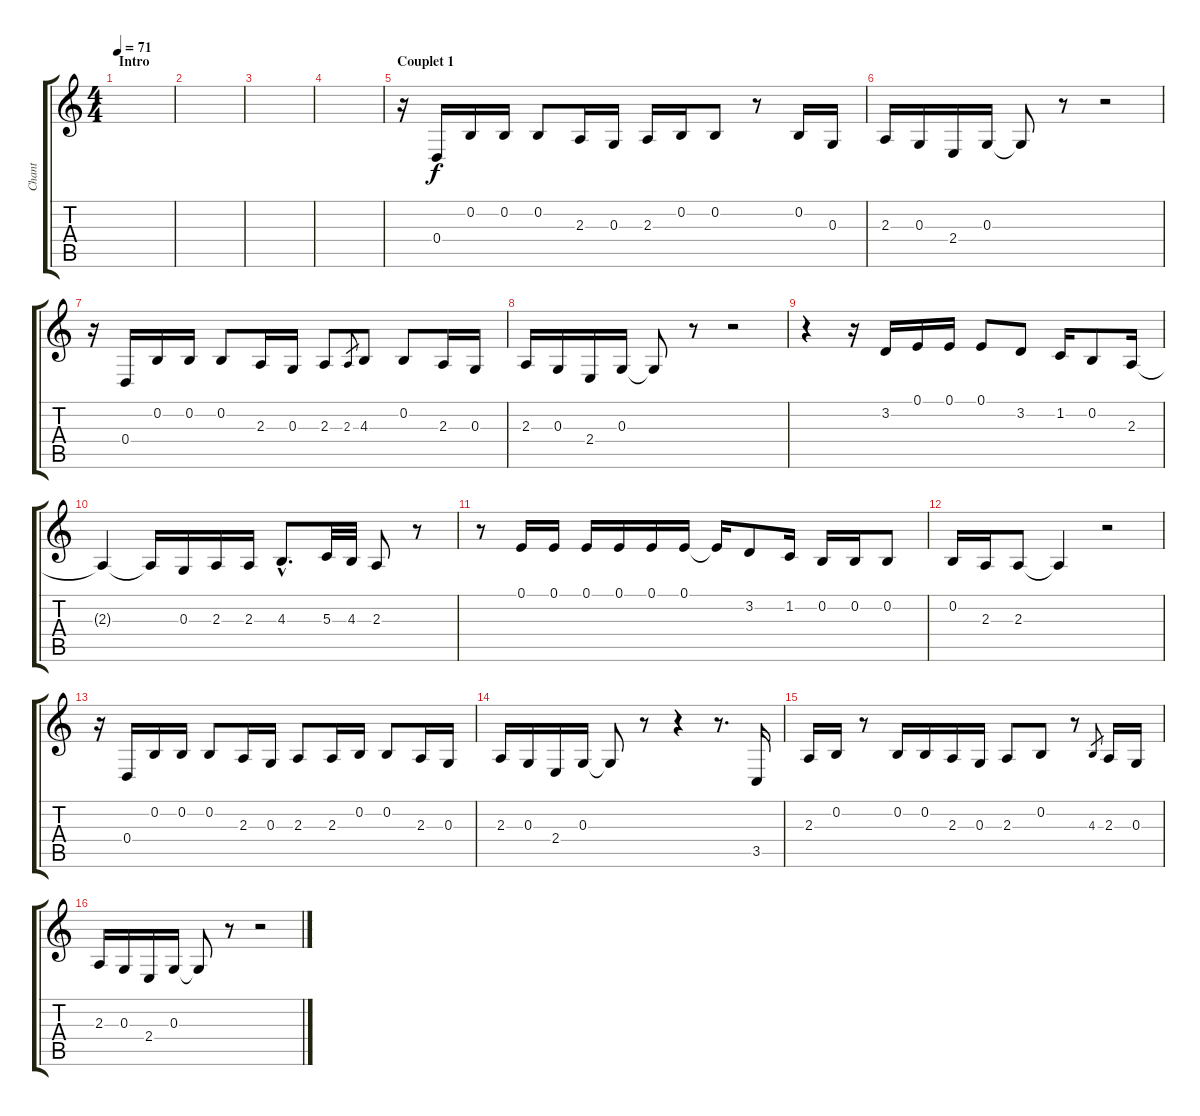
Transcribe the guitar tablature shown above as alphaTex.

\track ("Chant" "Chant") {instrument lead6voice}
\staff {score tabs}
\tuning (E4 B3 G3 D3 A2 E2) {hide}
\ts (4 4)
\section ("" "Intro")
\tempo 71
\clef g2
\ks c
|
|
|
|
\section ("" "Couplet 1")
r.16 0.4.16 0.2.16 0.2.16 0.2.8 2.3.16 0.3.16 2.3.16 0.2.16 0.2.8 r.8 0.2.16 0.3.16 |
2.3.16 0.3.16 2.4.16 0.3.16 0.3{t}.8 r.8 r.2 |
r.16 0.4.16 0.2.16 0.2.16 0.2.8 2.3.16 0.3.16 2.3.8 2.3.8{gr} 4.3.8 0.2.8 2.3.16 0.3.16 |
2.3.16 0.3.16 2.4.16 0.3.16 0.3{t}.8 r.8 r.2 |
r.4 r.16 3.2.16 0.1.16 0.1.16 0.1.8 3.2.8 1.2.16 0.2.8 2.3.16 |
2.3{t}.4 2.3{t}.16 0.3.16 2.3.16 2.3.16 4.3{hac}.8{d} 5.3.32 4.3.32 2.3.8 r.8 |
r.8 0.1.16 0.1.16 0.1.16 0.1.16 0.1.16 0.1.16 0.1{t}.16 3.2.8 1.2.16 0.2.16 0.2.16 0.2.8 |
0.2.16 2.3.16 2.3.8 2.3{t}.4 r.2 |
r.16 0.4.16 0.2.16 0.2.16 0.2.8 2.3.16 0.3.16 2.3.8 2.3.16 0.2.16 0.2.8 2.3.16 0.3.16 |
2.3.16 0.3.16 2.4.16 0.3.16 0.3{t}.8 r.8 r.4 r.8{d} 3.5.16 |
2.3.16 0.2.16 r.8 0.2.16 0.2.16 2.3.16 0.3.16 2.3.8 0.2.8 r.8 4.3.8{gr} 2.3.16 0.3.16 |
2.3.16 0.3.16 2.4.16 0.3.16 0.3{t}.8 r.8 r.2
